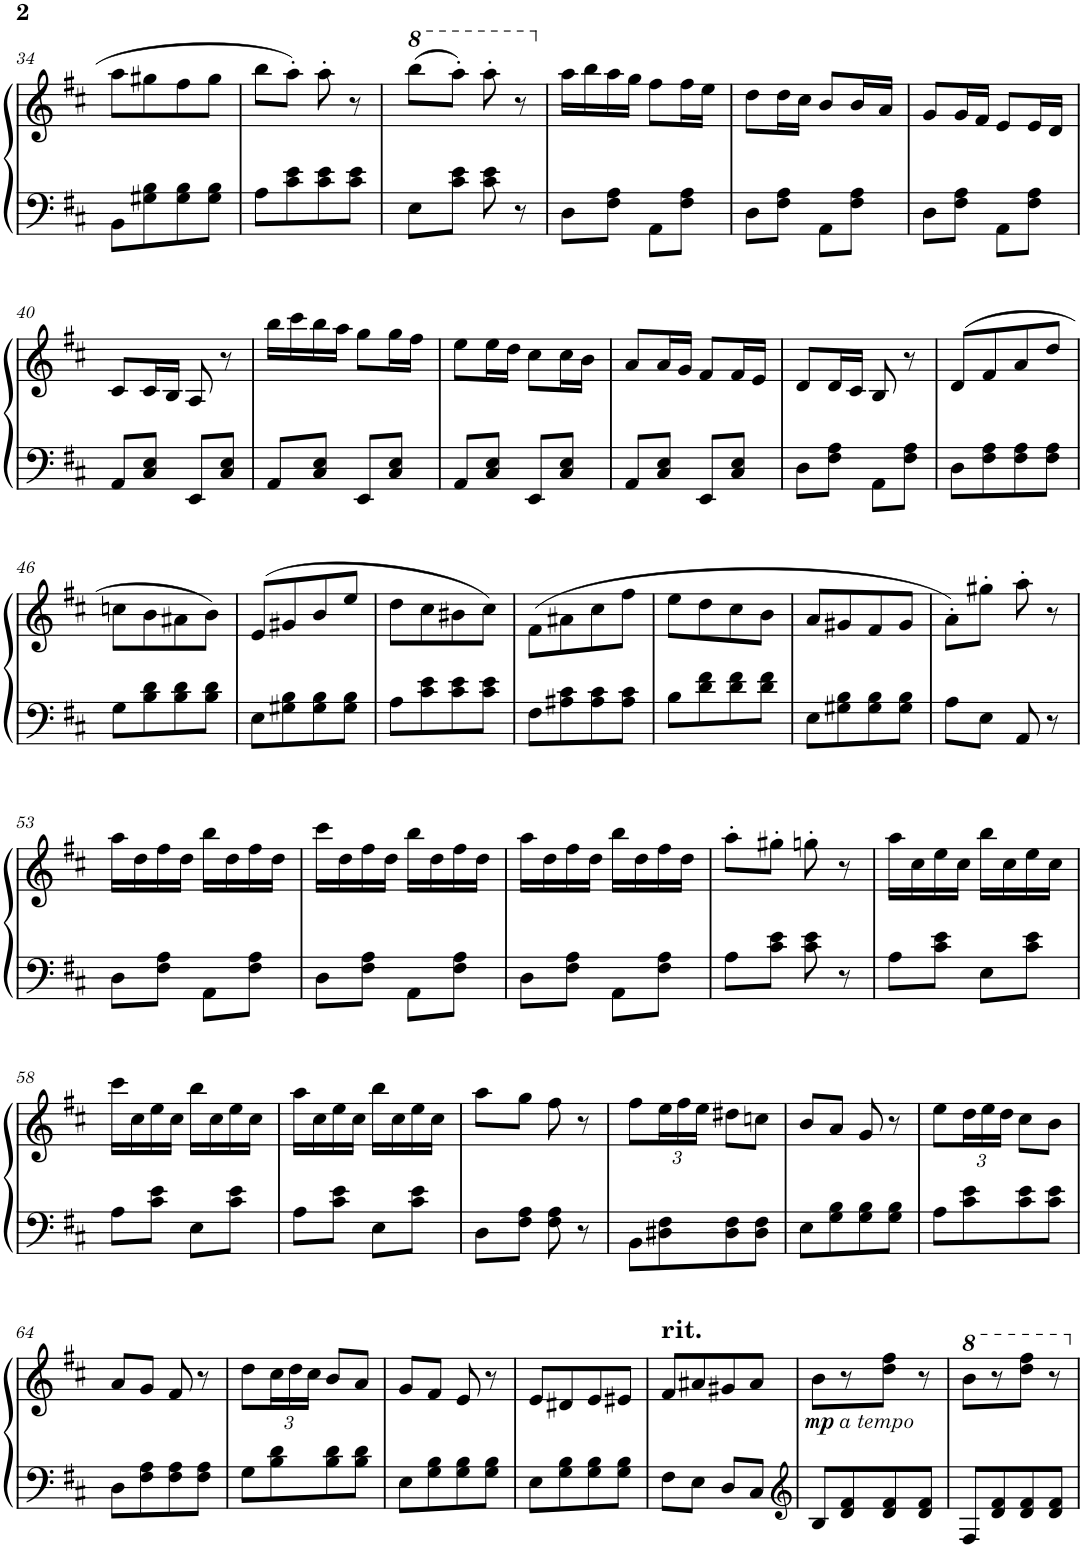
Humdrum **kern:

**kern	**kern	**dynam
*part1	*part1	*part1
*staff2	*staff1	*staff1/2
*I"Фортепиано	*	*
!!LO:PB:g=z
*clefF4	*clefG2	*
*k[f#c#]	*k[f#c#]	*
*M2/4	*M2/4	*
=34	=34	=34
8BB\L	8aa\L	.
8G#X\ 8B\	8gg#X\	.
8G#\ 8B\	8ff#\	.
8G#\ 8B\J	8gg#\J	.
=35	=35	=35
8A\L	8bb\L	.
8c#\ 8e\	8aa'\J	.
8c#\ 8e\	8aa'\	.
8c#\ 8e\J	8r	.
=36	=36	=36
*	*8va	*
8E\L	(8bbb\L	.
8c#\ 8e\J	8aaa'\J)	.
8c#\ 8e\	8aaa'\	.
8r	8r	.
=37	=37	=37
*	*X8va	*
8D\L	16aa\LL	.
.	16bb\	.
8F#\ 8A\J	16aa\	.
.	16gg\JJ	.
8AA\L	8ff#\L	.
8F#\ 8A\J	16ff#\L	.
.	16ee\JJ	.
=38	=38	=38
8D\L	8dd\L	.
8F#\ 8A\J	16dd\L	.
.	16cc#\JJ	.
8AA\L	8b/L	.
8F#\ 8A\J	16b/L	.
.	16a/JJ	.
=39	=39	=39
8D\L	8g/L	.
8F#\ 8A\J	16g/L	.
.	16f#/JJ	.
8AA\L	8e/L	.
8F#\ 8A\J	16e/L	.
.	16d/JJ	.
!!LO:LB:g=z
=40	=40	=40
8AA/L	8c#/L	.
8C#/ 8E/J	16c#/L	.
.	16B/JJ	.
8EE/L	8A/	.
8C#/ 8E/J	8r	.
=41	=41	=41
8AA/L	16bb\LL	.
.	16ccc#\	.
8C#/ 8E/J	16bb\	.
.	16aa\JJ	.
8EE/L	8gg\L	.
8C#/ 8E/J	16gg\L	.
.	16ff#\JJ	.
=42	=42	=42
8AA/L	8ee\L	.
8C#/ 8E/J	16ee\L	.
.	16dd\JJ	.
8EE/L	8cc#\L	.
8C#/ 8E/J	16cc#\L	.
.	16b\JJ	.
=43	=43	=43
8AA/L	8a/L	.
8C#/ 8E/J	16a/L	.
.	16g/JJ	.
8EE/L	8f#/L	.
8C#/ 8E/J	16f#/L	.
.	16e/JJ	.
=44	=44	=44
8D\L	8d/L	.
8F#\ 8A\J	16d/L	.
.	16c#/JJ	.
8AA\L	8B/	.
8F#\ 8A\J	8r	.
=45	=45	=45
8D\L	(8d/L	.
8F#\ 8A\	8f#/	.
8F#\ 8A\	8a/	.
8F#\ 8A\J	8dd/J	.
!!LO:LB:g=z
=46	=46	=46
8G\L	8ccn\L	.
8B\ 8d\	8b\	.
8B\ 8d\	8a#X\	.
8B\ 8d\J	8b\J)	.
=47	=47	=47
8E\L	(8e/L	.
8G#X\ 8B\	8g#X/	.
8G#\ 8B\	8b/	.
8G#\ 8B\J	8ee/J	.
=48	=48	=48
8A\L	8dd\L	.
8c#\ 8e\	8cc#\	.
8c#\ 8e\	8b#X\	.
8c#\ 8e\J	8cc#\J)	.
=49	=49	=49
8F#\L	(8f#\L	.
8A#X\ 8c#\	8a#X\	.
8A#\ 8c#\	8cc#\	.
8A#\ 8c#\J	8ff#\J	.
=50	=50	=50
8B\L	8ee\L	.
8d\ 8f#\	8dd\	.
8d\ 8f#\	8cc#\	.
8d\ 8f#\J	8b\J	.
=51	=51	=51
8E\L	8a/L	.
8G#X\ 8B\	8g#X/	.
8G#\ 8B\	8f#/	.
8G#\ 8B\J	8g#/J	.
=52	=52	=52
8A\L	8a'\L)	.
8E\J	8gg#X'\J	.
8AA/	8aa'\	.
8r	8r	.
!!LO:LB:g=z
=53	=53	=53
8D\L	16aa\LL	.
.	16dd\	.
8F#\ 8A\J	16ff#\	.
.	16dd\JJ	.
8AA\L	16bb\LL	.
.	16dd\	.
8F#\ 8A\J	16ff#\	.
.	16dd\JJ	.
=54	=54	=54
8D\L	16ccc#\LL	.
.	16dd\	.
8F#\ 8A\J	16ff#\	.
.	16dd\JJ	.
8AA\L	16bb\LL	.
.	16dd\	.
8F#\ 8A\J	16ff#\	.
.	16dd\JJ	.
=55	=55	=55
8D\L	16aa\LL	.
.	16dd\	.
8F#\ 8A\J	16ff#\	.
.	16dd\JJ	.
8AA\L	16bb\LL	.
.	16dd\	.
8F#\ 8A\J	16ff#\	.
.	16dd\JJ	.
=56	=56	=56
8A\L	8aa'\L	.
8c#\ 8e\J	8gg#X'\J	.
8c#\ 8e\	8ggn'\	.
8r	8r	.
=57	=57	=57
8A\L	16aa\LL	.
.	16cc#\	.
8c#\ 8e\J	16ee\	.
.	16cc#\JJ	.
8E\L	16bb\LL	.
.	16cc#\	.
8c#\ 8e\J	16ee\	.
.	16cc#\JJ	.
!!LO:LB:g=z
=58	=58	=58
8A\L	16ccc#\LL	.
.	16cc#\	.
8c#\ 8e\J	16ee\	.
.	16cc#\JJ	.
8E\L	16bb\LL	.
.	16cc#\	.
8c#\ 8e\J	16ee\	.
.	16cc#\JJ	.
=59	=59	=59
8A\L	16aa\LL	.
.	16cc#\	.
8c#\ 8e\J	16ee\	.
.	16cc#\JJ	.
8E\L	16bb\LL	.
.	16cc#\	.
8c#\ 8e\J	16ee\	.
.	16cc#\JJ	.
=60	=60	=60
8D\L	8aa\L	.
8F#\ 8A\J	8gg\J	.
8F#\ 8A\	8ff#\	.
8r	8r	.
=61	=61	=61
8BB\L	8ff#\L	.
*	*Xbrackettup	*
8D#X\ 8F#\	24ee\L	.
.	24ff#\	.
.	24ee\JJ	.
8D#\ 8F#\	8dd#X\L	.
8D#\ 8F#\J	8ccn\J	.
=62	=62	=62
8E\L	8b/L	.
8G\ 8B\	8a/J	.
8G\ 8B\	8g/	.
8G\ 8B\J	8r	.
=63	=63	=63
8A\L	8ee\L	.
8c#\ 8e\	24dd\L	.
.	24ee\	.
.	24dd\JJ	.
8c#\ 8e\	8cc#\L	.
8c#\ 8e\J	8b\J	.
!!LO:LB:g=z
=64	=64	=64
8D\L	8a/L	.
8F#\ 8A\	8g/J	.
8F#\ 8A\	8f#/	.
8F#\ 8A\J	8r	.
=65	=65	=65
8G\L	8dd\L	.
8B\ 8d\	24cc#\L	.
.	24dd\	.
.	24cc#\JJ	.
8B\ 8d\	8b/L	.
8B\ 8d\J	8a/J	.
=66	=66	=66
8E\L	8g/L	.
8G\ 8B\	8f#/J	.
8G\ 8B\	8e/	.
8G\ 8B\J	8r	.
=67	=67	=67
8E\L	8e/L	.
8G\ 8B\	8d#X/	.
8G\ 8B\	8e/	.
8G\ 8B\J	8e#X/J	.
=68	=68	=68
!	!LO:TX:a:t=rit.	!
8F#\L	8f#/L	.
8E\J	8a#X/	.
8D/L	8g#X/	.
8C#/J	8a#/J	.
=69	=69	=69
*clefG2	*	*
!	!	!LO:DY:b
!	!	!LO:DY:n=1:b
8B/L	8b\L	mp other-dynamics
8d/ 8f#/	8r	.
8d/ 8f#/	8dd\ 8ff#\J	.
8d/ 8f#/J	8r	.
=70	=70	=70
*	*8va	*
8F#/L	8bb\L	.
8d/ 8f#/	8r	.
8d/ 8f#/	8ddd\ 8fff#\J	.
8d/ 8f#/J	8r	.
*	*X8va	*
=	=	=
*-	*-	*-
